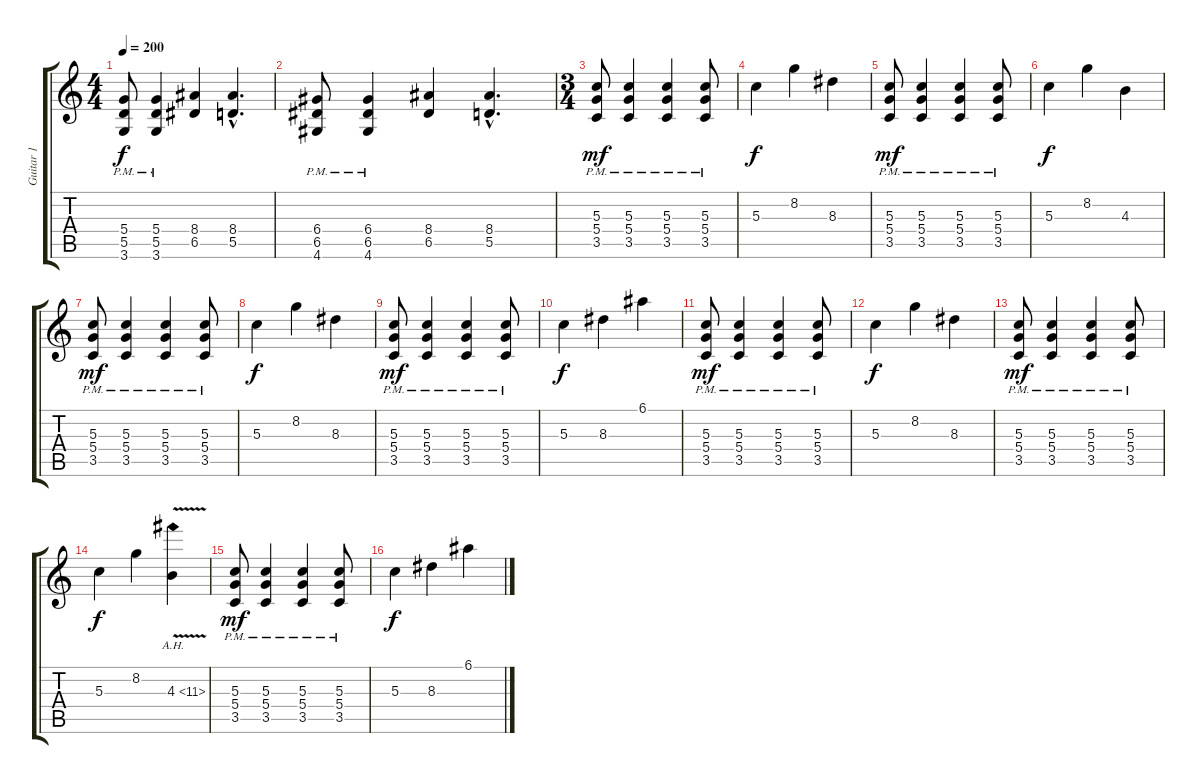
\track ("Guitar 1" "Guitar 1") {instrument distortionguitar}
\staff {score tabs}
\tuning (E4 B3 G3 D3 A2 E2) {hide}
\ts (4 4)
\tempo 200
\clef g2
\ks c
(5.4{pm} 5.5{pm} 3.6{pm}).8{dy f} (5.4{pm} 5.5{pm} 3.6{pm}).4 (8.4 6.5).4 (8.4{hac} 5.5{hac}).4{d} |
(6.4{pm} 6.5{pm} 4.6{pm}).8 (6.4{pm} 6.5{pm} 4.6{pm}).4 (8.4 6.5).4 (8.4{hac} 5.5{hac}).4{d} |
\ts (3 4)
(5.3{pm} 5.4{pm} 3.5{pm}).8{dy mf} (5.3{pm} 5.4{pm} 3.5{pm}).4 (5.3{pm} 5.4{pm} 3.5{pm}).4 (5.3{pm} 5.4{pm} 3.5{pm}).8 |
5.3.4{dy f} 8.2.4 8.3.4 |
(5.3{pm} 5.4{pm} 3.5{pm}).8{dy mf} (5.3{pm} 5.4{pm} 3.5{pm}).4 (5.3{pm} 5.4{pm} 3.5{pm}).4 (5.3{pm} 5.4{pm} 3.5{pm}).8 |
5.3.4{dy f} 8.2.4 4.3.4 |
(5.3{pm} 5.4{pm} 3.5{pm}).8{dy mf} (5.3{pm} 5.4{pm} 3.5{pm}).4 (5.3{pm} 5.4{pm} 3.5{pm}).4 (5.3{pm} 5.4{pm} 3.5{pm}).8 |
5.3.4{dy f} 8.2.4 8.3.4 |
(5.3{pm} 5.4{pm} 3.5{pm}).8{dy mf} (5.3{pm} 5.4{pm} 3.5{pm}).4 (5.3{pm} 5.4{pm} 3.5{pm}).4 (5.3{pm} 5.4{pm} 3.5{pm}).8 |
5.3.4{dy f} 8.3.4 6.1.4 |
(5.3{pm} 5.4{pm} 3.5{pm}).8{dy mf} (5.3{pm} 5.4{pm} 3.5{pm}).4 (5.3{pm} 5.4{pm} 3.5{pm}).4 (5.3{pm} 5.4{pm} 3.5{pm}).8 |
5.3.4{dy f} 8.2.4 8.3.4 |
(5.3{pm} 5.4{pm} 3.5{pm}).8{dy mf} (5.3{pm} 5.4{pm} 3.5{pm}).4 (5.3{pm} 5.4{pm} 3.5{pm}).4 (5.3{pm} 5.4{pm} 3.5{pm}).8 |
5.3.4{dy f} 8.2.4 4.3{ah 7 v}.4 |
(5.3{pm} 5.4{pm} 3.5{pm}).8{dy mf} (5.3{pm} 5.4{pm} 3.5{pm}).4 (5.3{pm} 5.4{pm} 3.5{pm}).4 (5.3{pm} 5.4{pm} 3.5{pm}).8 |
5.3.4{dy f} 8.3.4 6.1.4
